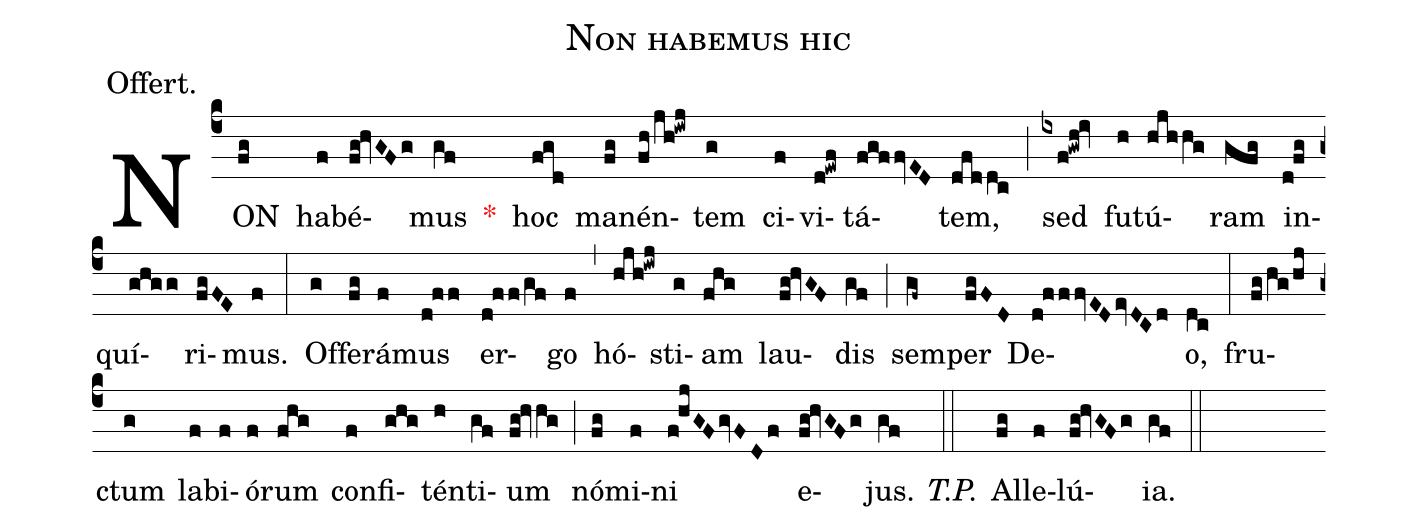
name:Non habemus hic;
annotation:Offert.;
mode:VI.;
office-part:Offertory;
%%
(c4) NON(fg) ha(f)bé(fg!hvGFg)mus(gf) <v>\red{*}</v>() hoc(fgd) ma(fg)nén(fh/jh!iwj)tem(g) ci(f)vi(d!ewf)tá(fgffvED)tem,(dfddc) (;) sed(ixf!gwh!iv) fu(h)tú(hjhhg)ram(gfg) in(d!fg)quí(ghgg)ri(fgFE)mus.(f) (:) Of(g)fe(fg)rá(f)mus(d!ff) er(d!ff/gf)go(f) (,) hó(hjh!iwj)sti(g)am(fhg) lau(fg!hvGF)dis(gf) (;) sem(gf~)per(fgFD) De(d!fffvEDevDCd)o,(dc) (:) fru(fg/hg/hj)ctum(g) la(f)bi(f)ó(f)rum(fhg) con(f)fi(ghg)tén(h)ti(gf)um(fg!hvhg) (;) nó(fg)mi(f)ni(f!hjGFgvFDf) e(fg!hvGFg)jus.(gf) <i>T.P.</i>(::) Al(fg)le(f)lú(fg!hvGFg)ia.(gf) (::)
